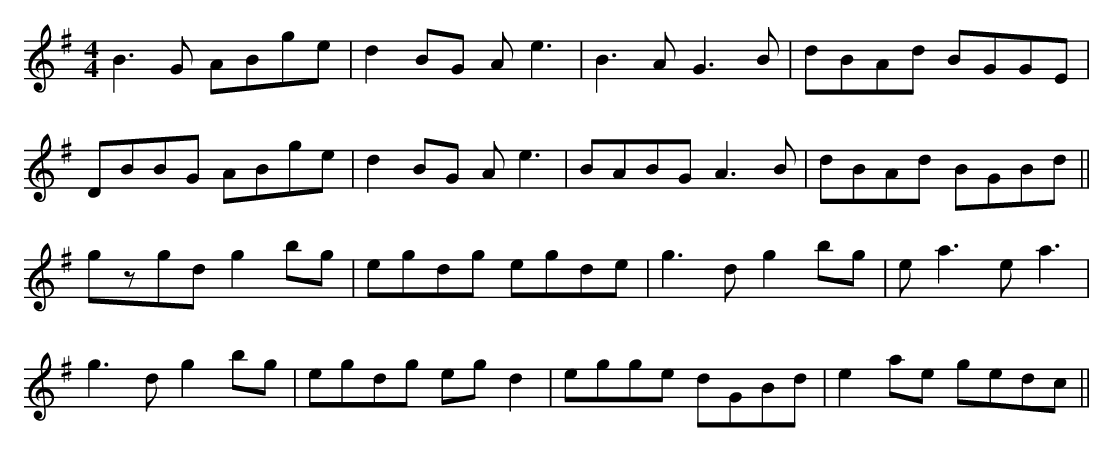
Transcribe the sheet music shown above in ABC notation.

X:1
M:4/4
K:G
B3G ABge|d2BG Ae3|B3A G3B|dBAd BGGE|
DBBG ABge|d2BG Ae3|BABG A3B|dBAd BGBd||
gzgd g2bg|egdg egde|g3d g2bg|ea3 ea3|
g3d g2bg|egdg egd2|egge dGBd|e2ae gedc||
